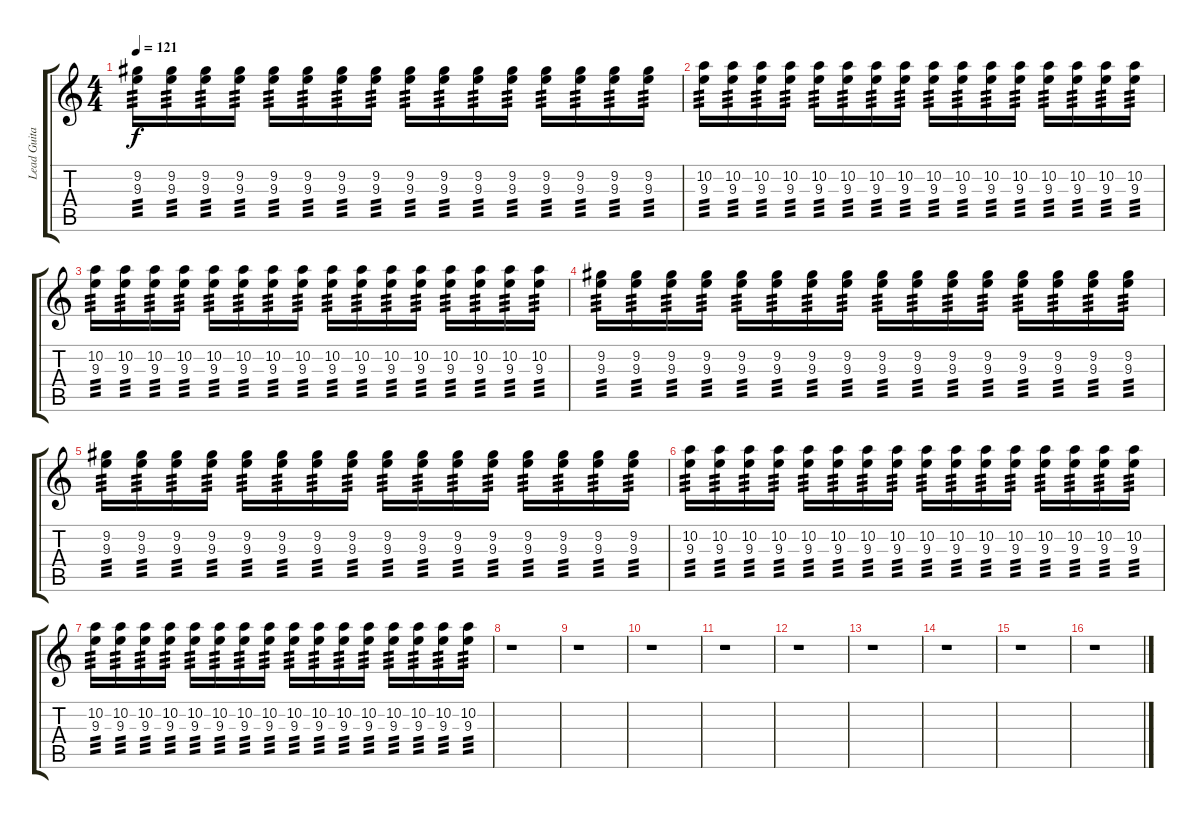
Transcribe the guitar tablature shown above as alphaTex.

\track ("Lead Guitar" "Lead Guita") {instrument distortionguitar}
\staff {score tabs}
\tuning (E4 B3 G3 D3 A2 E2) {hide}
\ts (4 4)
\tempo 121
\clef g2
\ks c
(9.2 9.3).16{tp 3 dy f} (9.2 9.3).16{tp 3} (9.2 9.3).16{tp 3} (9.2 9.3).16{tp 3} (9.2 9.3).16{tp 3} (9.2 9.3).16{tp 3} (9.2 9.3).16{tp 3} (9.2 9.3).16{tp 3} (9.2 9.3).16{tp 3} (9.2 9.3).16{tp 3} (9.2 9.3).16{tp 3} (9.2 9.3).16{tp 3} (9.2 9.3).16{tp 3} (9.2 9.3).16{tp 3} (9.2 9.3).16{tp 3} (9.2 9.3).16{tp 3} |
(10.2 9.3).16{tp 3} (10.2 9.3).16{tp 3} (10.2 9.3).16{tp 3} (10.2 9.3).16{tp 3} (10.2 9.3).16{tp 3} (10.2 9.3).16{tp 3} (10.2 9.3).16{tp 3} (10.2 9.3).16{tp 3} (10.2 9.3).16{tp 3} (10.2 9.3).16{tp 3} (10.2 9.3).16{tp 3} (10.2 9.3).16{tp 3} (10.2 9.3).16{tp 3} (10.2 9.3).16{tp 3} (10.2 9.3).16{tp 3} (10.2 9.3).16{tp 3} |
(10.2 9.3).16{tp 3} (10.2 9.3).16{tp 3} (10.2 9.3).16{tp 3} (10.2 9.3).16{tp 3} (10.2 9.3).16{tp 3} (10.2 9.3).16{tp 3} (10.2 9.3).16{tp 3} (10.2 9.3).16{tp 3} (10.2 9.3).16{tp 3} (10.2 9.3).16{tp 3} (10.2 9.3).16{tp 3} (10.2 9.3).16{tp 3} (10.2 9.3).16{tp 3} (10.2 9.3).16{tp 3} (10.2 9.3).16{tp 3} (10.2 9.3).16{tp 3} |
(9.2 9.3).16{tp 3} (9.2 9.3).16{tp 3} (9.2 9.3).16{tp 3} (9.2 9.3).16{tp 3} (9.2 9.3).16{tp 3} (9.2 9.3).16{tp 3} (9.2 9.3).16{tp 3} (9.2 9.3).16{tp 3} (9.2 9.3).16{tp 3} (9.2 9.3).16{tp 3} (9.2 9.3).16{tp 3} (9.2 9.3).16{tp 3} (9.2 9.3).16{tp 3} (9.2 9.3).16{tp 3} (9.2 9.3).16{tp 3} (9.2 9.3).16{tp 3} |
(9.2 9.3).16{tp 3} (9.2 9.3).16{tp 3} (9.2 9.3).16{tp 3} (9.2 9.3).16{tp 3} (9.2 9.3).16{tp 3} (9.2 9.3).16{tp 3} (9.2 9.3).16{tp 3} (9.2 9.3).16{tp 3} (9.2 9.3).16{tp 3} (9.2 9.3).16{tp 3} (9.2 9.3).16{tp 3} (9.2 9.3).16{tp 3} (9.2 9.3).16{tp 3} (9.2 9.3).16{tp 3} (9.2 9.3).16{tp 3} (9.2 9.3).16{tp 3} |
(10.2 9.3).16{tp 3} (10.2 9.3).16{tp 3} (10.2 9.3).16{tp 3} (10.2 9.3).16{tp 3} (10.2 9.3).16{tp 3} (10.2 9.3).16{tp 3} (10.2 9.3).16{tp 3} (10.2 9.3).16{tp 3} (10.2 9.3).16{tp 3} (10.2 9.3).16{tp 3} (10.2 9.3).16{tp 3} (10.2 9.3).16{tp 3} (10.2 9.3).16{tp 3} (10.2 9.3).16{tp 3} (10.2 9.3).16{tp 3} (10.2 9.3).16{tp 3} |
(10.2 9.3).16{tp 3} (10.2 9.3).16{tp 3} (10.2 9.3).16{tp 3} (10.2 9.3).16{tp 3} (10.2 9.3).16{tp 3} (10.2 9.3).16{tp 3} (10.2 9.3).16{tp 3} (10.2 9.3).16{tp 3} (10.2 9.3).16{tp 3} (10.2 9.3).16{tp 3} (10.2 9.3).16{tp 3} (10.2 9.3).16{tp 3} (10.2 9.3).16{tp 3} (10.2 9.3).16{tp 3} (10.2 9.3).16{tp 3} (10.2 9.3).16{tp 3} |
r.1 |
r.1 |
r.1 |
r.1 |
r.1 |
r.1 |
r.1 |
r.1 |
r.1
